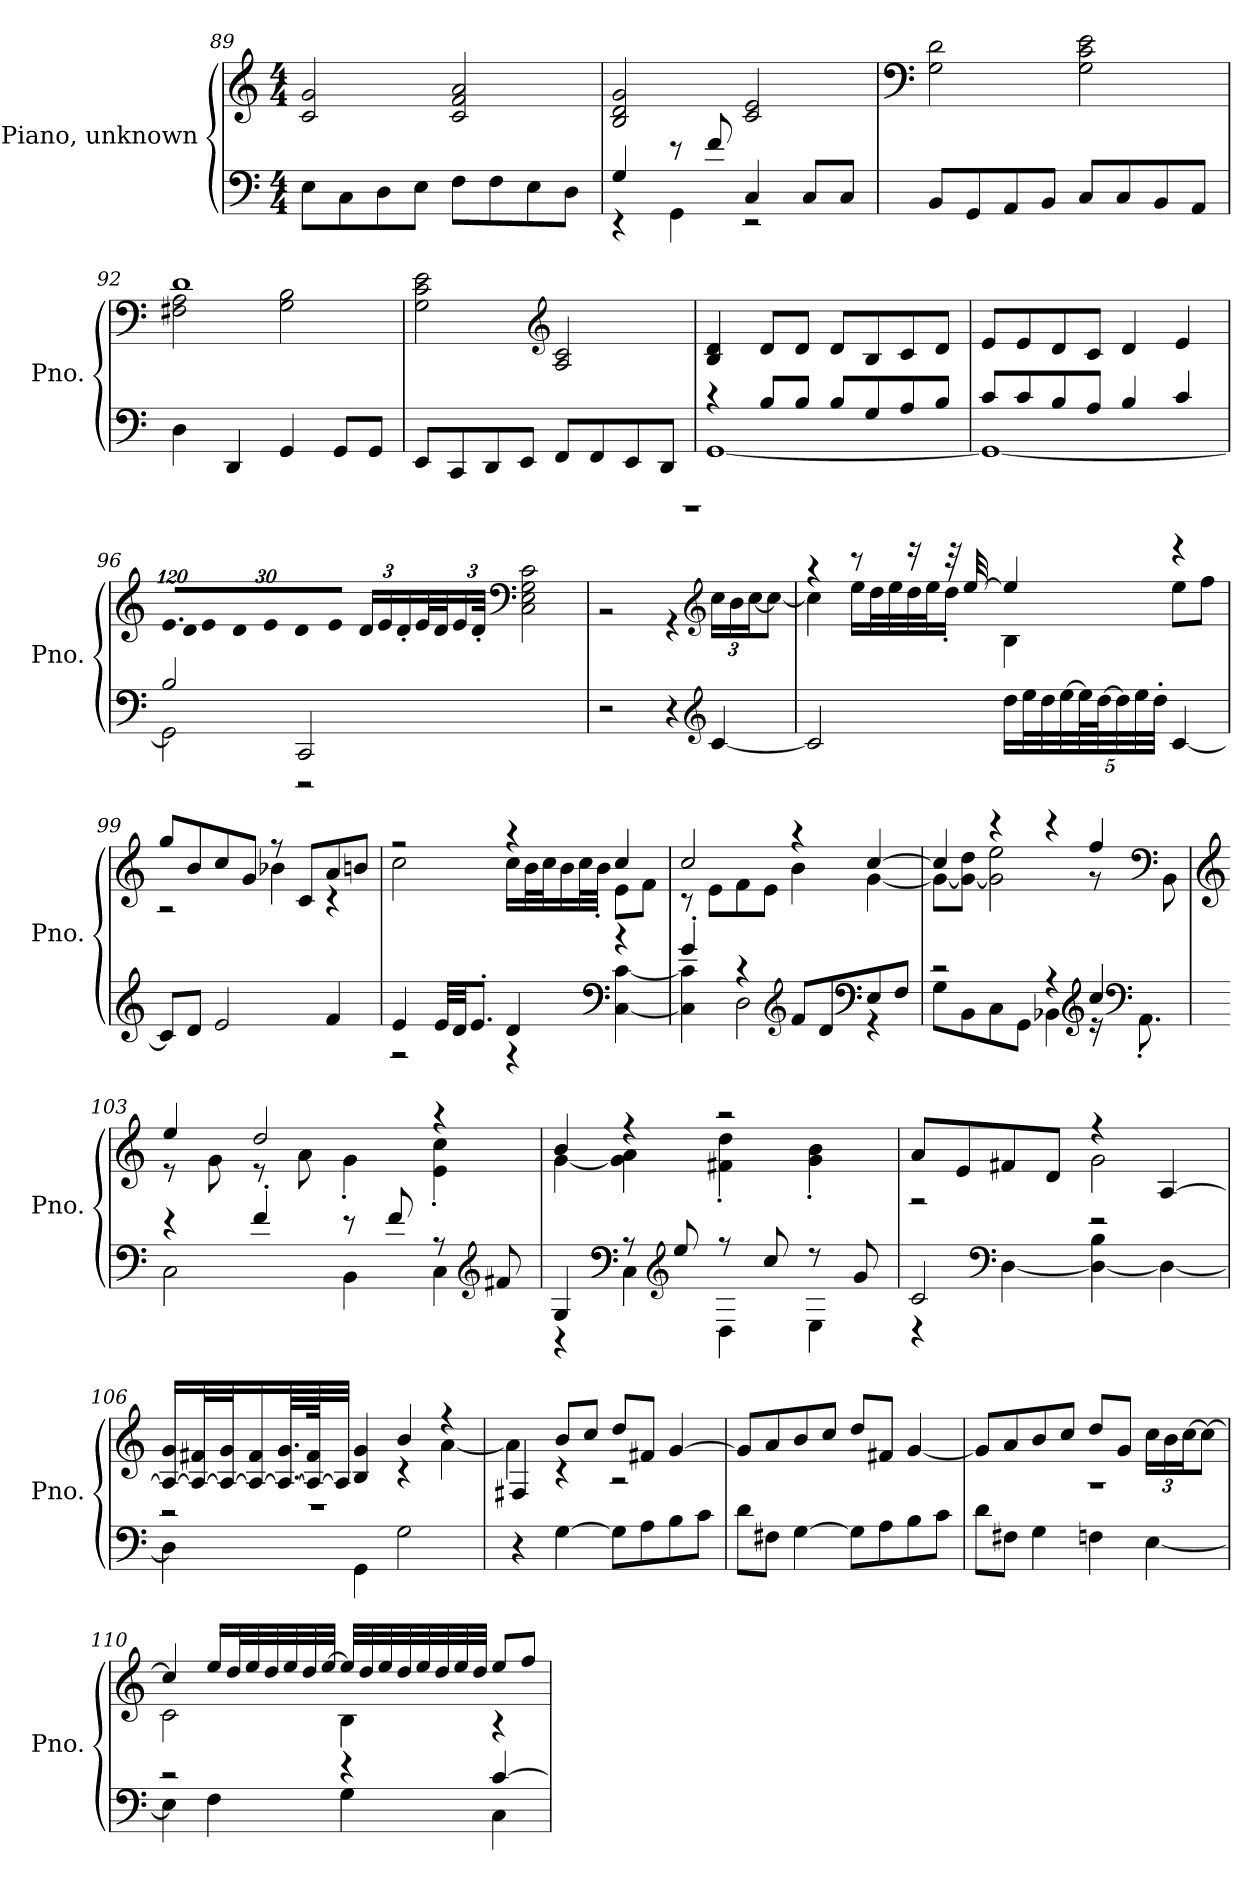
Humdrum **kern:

**kern	**kern
*part1	*part1
*staff2	*staff1
*I"Piano, unknown	*
*I'Pno.	*
*clefF4	*clefG2
*k[]	*k[]
*M4/4	*M4/4
=89	=89
8E\L	2c/ 2g/
8C\	.
8D\	.
8E\J	.
8F\L	2c/ 2f/ 2a/
8F\	.
8E\	.
8D\J	.
!!LO:LB:g=z
=90	=90
*^	*
4G/	4r	2B/ 2d/ 2g/
8r	4GG\	.
8f/	.	.
4C/	2r	2c/ 2e/
8C/L	.	.
8C/J	.	.
*v	*v	*
=91	=91
*	*clefF4
8BB/L	2G\ 2d\
8GG/	.
8AA/	.
8BB/J	.
8C/L	2G\ 2c\ 2e\
8C/	.
8BB/	.
8AA/J	.
=92	=92
*	*^
4D\	1d	2F#X\ 2A\
4DD/	.	.
4GG/	.	2G\ 2B\
8GG/L	.	.
8GG/J	.	.
*	*v	*v
=93	=93
8EE/L	2G\ 2c\ 2e\
8CC/	.
8DD/	.
8EE/J	.
*	*clefG2
8FF/L	2A/ 2c/
8FF/	.
8EE/	.
8DD/J	.
=94	=94
*^	*
4r	[1GG	4B/ 4d/
8B/L	.	8d/L
8B/J	.	8d/J
8B/L	.	8d/L
8G/	.	8B/
8A/	.	8c/
8B/J	.	8d/J
!!LO:LB:g=z
=95	=95	=95
8c/L	1GG_	8e/L
8c/	.	8e/
8B/	.	8d/
8A/J	.	8c/J
4B/	.	4d/
4c/	.	4e/
=96	=96	=96
*	*	*Xbrackettup
!	!	!LO:N:vis=32.
2B/	2GG\]	1920%103e/LLL
!	!	!LO:N:vis=64
.	.	960%17d/K
!	!	!LO:N:vis=32
.	.	640%23e/
!	!	!LO:N:vis=32
.	.	640%23d/
!	!	!LO:N:vis=32
.	.	640%23e/
!	!	!LO:N:vis=32
.	.	640%23d/
!	!	!LO:N:vis=32
.	.	640%23e/JJJ
.	.	24d/LL
.	.	24e/
.	.	24d'/
.	.	32e/L
.	.	32d/J
.	.	24e/
.	.	48d'/JJk
*	*	*clefF4
2CC/	2r	.
.	.	2C\ 2E\ 2G\ 2c\
960ryy	960ryy	.
*v	*v	*
=97	=97
*	*^
2r	1r	2r
4r	.	4r
*clefG2	*clefG2	*
[4c/	.	24cc\LL
.	.	24b\
.	.	[24cc\J
.	.	8cc\J_
!!LO:LB:g=z	!!
=98	=98	=98
2c/]	4r	4cc\]
.	8r	16ee\LL
.	.	32dd\L
.	.	32ee\
.	16r	32dd\
.	.	32ee\J
.	32r	16dd'\JJ
.	[32ee/	.
16dd\LL	4ee/]	4B\
32ee\L	.	.
32dd\	.	.
*Xbrackettup	*	*
[40ee\	.	.
80ee\L]	.	.
[80dd\J	.	.
40dd\]	.	.
40ee\	.	.
40dd'\JJJ	.	.
[4c/	4r	8ee\L
.	.	8ff\J
=99	=99	=99
8c/L]	8gg/L	2r
8d/J	8b/	.
2e/	8cc/	.
.	8g/J	.
.	8r	4b-X\
.	8c/L	.
4f/	8a/	4r
.	8bn/J	.
=100	=100	=100
*^	*	*
4e/	2r	2r	2cc\
32e/LLL	.	.	.
32d/JJ	.	.	.
8.e'/J	.	.	.
4d/	4r	4r	16cc\LL
.	.	.	32b\L
.	.	.	32cc\J
.	.	.	16b\
.	.	.	32cc\L
.	.	.	32b'\JJJ
*clefF4	*	*	*
4r	[4C\ [4c\	4cc/	8e\L
.	.	.	8f\J
!!LO:LB:g=z	!!
=101	=101	=101	=101
4g'/	4C\] 4c\]	2cc/	8r
.	.	.	8e\L
4r	2D\	.	8f\
.	.	.	8e\J
*clefG2	*	*	*
8f/L	.	4r	4b\
8d/	.	.	.
*clefF4	*	*	*
8E/	4r	[4cc/	[4g\
8F/J	.	.	.
=102	=102	=102	=102
2r	8G\L	4cc/]	8g\L_
.	8BB\	.	8g\_ 8dd\J
.	8C\	4r	2g\] 2ee\
.	8GG\J	.	.
4r	4BB-X\	4r	.
*clefG2	*	*	*
4cc/	16r	4ff/	8r
*clefF4	*	*	*
.	8.AA'\	.	.
*	*	*clefF4	*
.	.	.	8BB\
=103	=103	=103	=103
*	*	*clefG2	*
4r	2C\	4ee/	8r
.	.	.	8g\
4f'/	.	2dd/	8r
.	.	.	8a\
8r	4BB\	.	4g'\
8f/	.	.	.
8r	4C\	4r	4e\' 4cc\'
*clefG2	*	*	*
8f#X/	.	.	.
!!LO:PB:g=z	!!
=104	=104	=104	=104
4G/	4r	4b/	[4g\
*clefF4	*	*	*
8r	4C\	4r	4g\] 4a\
*clefG2	*	*	*
8ee/	.	.	.
8r	4D\	2r	4f#X\' 4dd\'
8cc/	.	.	.
8r	4E\	.	4g\' 4b\'
8g/	.	.	.
=105	=105	=105	=105
2c/	4r	8a/L	2r
.	.	8e/	.
*clefF4	*	*	*
.	[4D\	8f#X/	.
.	.	8d/J	.
2r	4D\_ 4B\	4r	2g\
.	4D\_	[4A/	.
=106	=106	=106	=106
1r	4D\]	16A/_ 16g/LL	2r
.	.	32A/_ 32f#X/L	.
.	.	32A/_ 32g/J	.
.	.	16A/_ 16f#/	.
.	.	64.A/_ 64.g/LL	.
.	.	128A/_ 128f#/JK	.
.	.	32A/JJJ]	.
.	4GG\	4B/ 4g/	.
.	2G\	4b/	4r
.	.	4r	[4a\
*v	*v	*	*
=107	=107	=107
4r	4F#X/	4a\]
[4G\	8b/L	4r
.	8cc/J	.
8G\L]	8dd/L	2r
8A\	8f#X/J	.
8B\	[4g/	.
8c\J	.	.
*	*v	*v
!!LO:LB:g=z
=108	=108
8d\L	8g/L]
8F#X\J	8a/
[4G\	8b/
.	8cc/J
8G\L]	8dd/L
8A\	8f#X/J
8B\	[4g/
8c\J	.
=109	=109
*^	*
1r	8d\L	8g/L]
.	8F#X\J	8a/
.	4G\	8b/
.	.	8cc/J
.	4Fn\	8dd/L
.	.	8g/J
.	[4E\	24cc\LL
.	.	24b\
.	.	[24cc\J
.	.	8cc\J_
=110	=110	=110
*	*	*^
2r	4E\]	4cc/]	2c\
.	4F\	16ee/LL	.
.	.	32dd/L	.
.	.	32ee/	.
.	.	32dd/	.
.	.	32ee/	.
.	.	32dd/	.
.	.	[32ee/JJJ	.
4r	4G\	32ee/LLL]	4B\
.	.	32dd/	.
.	.	32ee/	.
.	.	32dd/	.
.	.	32ee/	.
.	.	32dd/	.
.	.	32ee/	.
.	.	32dd/JJJ	.
[4c/	4C\	8ee/L	4r
.	.	8ff/J	.
*v	*v	*	*
*	*v	*v
=	=
*-	*-
